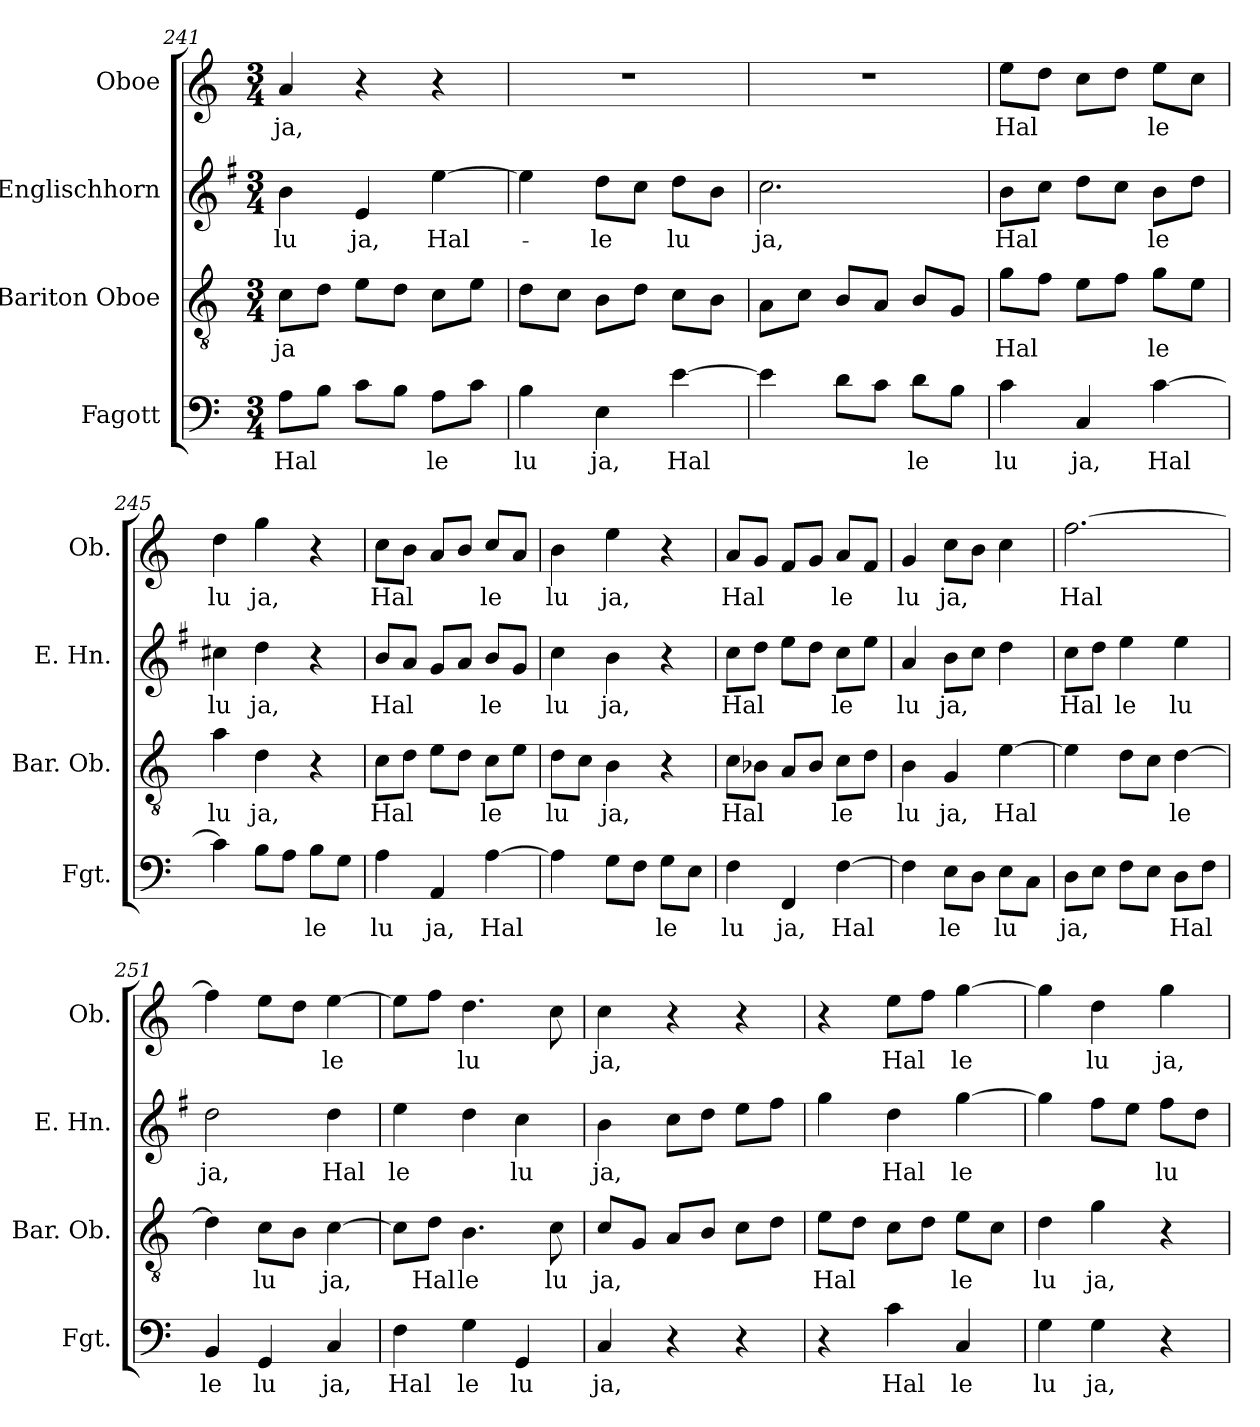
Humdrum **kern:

**kern	**text	**kern	**text	**kern	**text	**kern	**text
*part4	*part4	*part3	*part3	*part2	*part2	*part1	*part1
*staff4	*staff4	*staff3	*staff3	*staff2	*staff2	*staff1	*staff1
*I"Fagott	*	*I"Bariton Oboe	*	*I"Englischhorn	*	*I"Oboe	*
*I'Fgt.	*	*I'Bar. Ob.	*	*I'E. Hn.	*	*I'Ob.	*
*clefF4	*	*clefGv2	*	*clefG2	*	*clefG2	*
*	*	*	*	*ITrd4c7	*	*	*
*k[]	*	*k[]	*	*k[]	*	*k[]	*
*M3/4	*	*M3/4	*	*M3/4	*	*M3/4	*
=241	=241	=241	=241	=241	=241	=241	=241
8A\L	Hal	8c\L	ja	4e\	lu	4a/	ja,
8B\J	.	8d\J	.	.	.	.	.
8c\L	.	8e\L	.	4A/	ja,	4r	.
8B\J	.	8d\J	.	.	.	.	.
8A\L	le	8c\L	.	[4a\	Hal-	4r	.
8c\J	.	8e\J	.	.	.	.	.
=242	=242	=242	=242	=242	=242	=242	=242
4B\	lu	8d\L	.	4a\]	.	2.r	.
.	.	8c\J	.	.	.	.	.
4E\	ja,	8B\L	.	8g\L	le	.	.
.	.	8d\J	.	8f\J	.	.	.
[4e\	Hal	8c\L	.	8g\L	lu	.	.
.	.	8B\J	.	8e\J	.	.	.
=243	=243	=243	=243	=243	=243	=243	=243
4e\]	.	8A\L	.	2.f\	ja,	2.r	.
.	.	8c\J	.	.	.	.	.
8d\L	.	8B/L	.	.	.	.	.
8c\J	.	8A/J	.	.	.	.	.
8d\L	le	8B/L	.	.	.	.	.
8B\J	.	8G/J	.	.	.	.	.
!!LO:LB:g=z
=244	=244	=244	=244	=244	=244	=244	=244
4c\	lu	8g\L	Hal	8e\L	Hal	8ee\L	Hal
.	.	8f\J	.	8f\J	.	8dd\J	.
4C/	ja,	8e\L	.	8g\L	.	8cc\L	.
.	.	8f\J	.	8f\J	.	8dd\J	.
[4c\	Hal	8g\L	le	8e\L	le	8ee\L	le
.	.	8e\J	.	8g\J	.	8cc\J	.
=245	=245	=245	=245	=245	=245	=245	=245
4c\]	.	4a\	lu	4f#X\	lu	4dd\	lu
8B\L	.	4d\	ja,	4g\	ja,	4gg\	ja,
8A\J	.	.	.	.	.	.	.
8B\L	le	4r	.	4r	.	4r	.
8G\J	.	.	.	.	.	.	.
=246	=246	=246	=246	=246	=246	=246	=246
4A\	lu	8c\L	Hal	8e/L	Hal	8cc\L	Hal
.	.	8d\J	.	8d/J	.	8b\J	.
4AA/	ja,	8e\L	.	8c/L	.	8a/L	.
.	.	8d\J	.	8d/J	.	8b/J	.
[4A\	Hal	8c\L	le	8e/L	le	8cc/L	le
.	.	8e\J	.	8c/J	.	8a/J	.
=247	=247	=247	=247	=247	=247	=247	=247
4A\]	.	8d\L	lu	4f\	lu	4b\	lu
.	.	8c\J	.	.	.	.	.
8G\L	.	4B\	ja,	4e\	ja,	4ee\	ja,
8F\J	.	.	.	.	.	.	.
8G\L	le	4r	.	4r	.	4r	.
8E\J	.	.	.	.	.	.	.
=248	=248	=248	=248	=248	=248	=248	=248
4F\	lu	8c\L	Hal	8f\L	Hal	8a/L	Hal
.	.	8B-X\J	.	8g\J	.	8g/J	.
4FF/	ja,	8A/L	.	8a\L	.	8f/L	.
.	.	8B-/J	.	8g\J	.	8g/J	.
[4F\	Hal	8c\L	le	8f\L	le	8a/L	le
.	.	8d\J	.	8a\J	.	8f/J	.
!!LO:PB:g=z
=249	=249	=249	=249	=249	=249	=249	=249
4F\]	.	4B\	lu	4d/	lu	4g/	lu
8E\L	le	4G/	ja,	8e\L	ja,	8cc\L	ja,
8D\J	.	.	.	8f\J	.	8b\J	.
8E\L	lu	[4e\	Hal	4g\	.	4cc\	.
8C\J	.	.	.	.	.	.	.
=250	=250	=250	=250	=250	=250	=250	=250
8D\L	ja,	4e\]	.	8f\L	Hal	[2.ff\	Hal
8E\J	.	.	.	8g\J	.	.	.
8F\L	.	8d\L	.	4a\	le	.	.
8E\J	.	8c\J	.	.	.	.	.
8D\L	Hal	[4d\	le	4a\	lu	.	.
8F\J	.	.	.	.	.	.	.
=251	=251	=251	=251	=251	=251	=251	=251
4BB/	le	4d\]	.	2g\	ja,	4ff\]	.
4GG/	lu	8c\L	lu	.	.	8ee\L	.
.	.	8B\J	.	.	.	8dd\J	.
4C/	ja,	[4c\	ja,	4g\	Hal	[4ee\	le
=252	=252	=252	=252	=252	=252	=252	=252
4F\	Hal	8c\L]	.	4a\	le	8ee\L]	.
.	.	8d\J	Hal	.	.	8ff\J	.
4G\	le	4.B\	le	4g\	.	4.dd\	lu
4GG/	lu	.	.	4f\	lu	.	.
.	.	8c\	lu	.	.	8cc\	.
=253	=253	=253	=253	=253	=253	=253	=253
4C/	ja,	8c/L	ja,	4e\	ja,	4cc\	ja,
.	.	8G/J	.	.	.	.	.
4r	.	8A/L	.	8f\L	.	4r	.
.	.	8B/J	.	8g\J	.	.	.
4r	.	8c\L	.	8a\L	.	4r	.
.	.	8d\J	.	8b\J	.	.	.
!!LO:LB:g=z
=254	=254	=254	=254	=254	=254	=254	=254
4r	.	8e\L	Hal	4cc\	.	4r	.
.	.	8d\J	.	.	.	.	.
4c\	Hal	8c\L	.	4g\	Hal	8ee\L	Hal
.	.	8d\J	.	.	.	8ff\J	.
4C/	le	8e\L	le	[4cc\	le	[4gg\	le
.	.	8c\J	.	.	.	.	.
=255	=255	=255	=255	=255	=255	=255	=255
4G\	lu	4d\	lu	4cc\]	.	4gg\]	.
4G\	ja,	4g\	ja,	8b\L	.	4dd\	lu
.	.	.	.	8a\J	.	.	.
4r	.	4r	.	8b\L	lu	4gg\	ja,
.	.	.	.	8g\J	.	.	.
=	=	=	=	=	=	=	=
*-	*-	*-	*-	*-	*-	*-	*-
